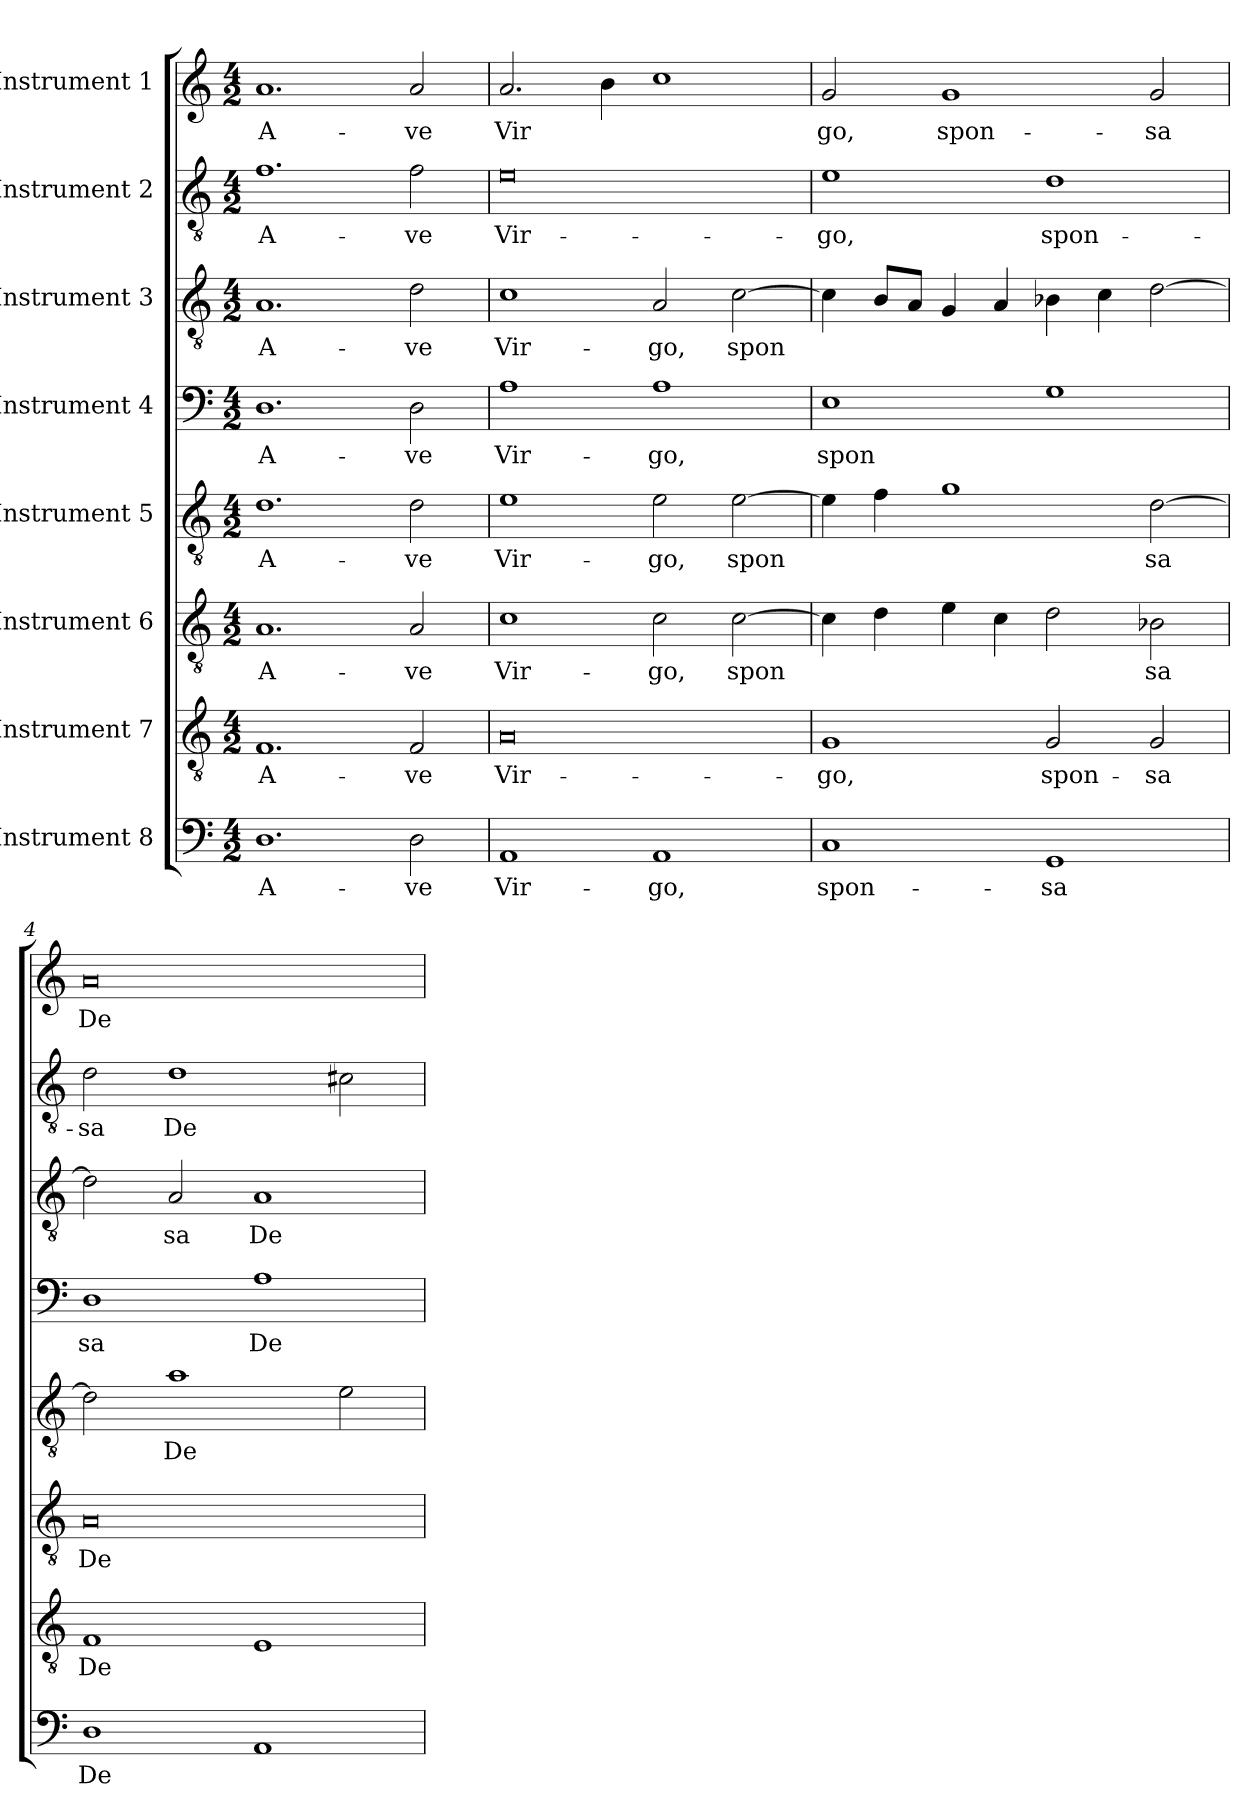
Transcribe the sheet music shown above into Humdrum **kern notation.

**kern	**text	**kern	**text	**kern	**text	**kern	**text	**kern	**text	**kern	**text	**kern	**text	**kern	**text
*part8	*part8	*part7	*part7	*part6	*part6	*part5	*part5	*part4	*part4	*part3	*part3	*part2	*part2	*part1	*part1
*staff8	*staff8	*staff7	*staff7	*staff6	*staff6	*staff5	*staff5	*staff4	*staff4	*staff3	*staff3	*staff2	*staff2	*staff1	*staff1
*I"Instrument 8	*	*I"Instrument 7	*	*I"Instrument 6	*	*I"Instrument 5	*	*I"Instrument 4	*	*I"Instrument 3	*	*I"Instrument 2	*	*I"Instrument 1	*
!!LO:PB:g=z
*stria5	*	*stria5	*	*stria5	*	*stria5	*	*stria5	*	*stria5	*	*stria5	*	*stria5	*
*clefF4	*	*clefGv2	*	*clefGv2	*	*clefGv2	*	*clefF4	*	*clefGv2	*	*clefGv2	*	*clefG2	*
*k[]	*	*k[]	*	*k[]	*	*k[]	*	*k[]	*	*k[]	*	*k[]	*	*k[]	*
*C:	*	*C:	*	*C:	*	*C:	*	*C:	*	*C:	*	*C:	*	*C:	*
*M4/2	*	*M4/2	*	*M4/2	*	*M4/2	*	*M4/2	*	*M4/2	*	*M4/2	*	*M4/2	*
=1	=1	=1	=1	=1	=1	=1	=1	=1	=1	=1	=1	=1	=1	=1	=1
!	!LO:LY:b:cj	!	!LO:LY:b:cj	!	!LO:LY:b:cj	!	!LO:LY:b:cj	!	!LO:LY:b:cj	!	!LO:LY:b:cj	!	!LO:LY:b:cj	!	!LO:LY:b:cj
1.D	A-	1.F	A-	1.A	A-	1.d	A-	1.D	A-	1.A	A-	1.f	A-	1.a	A-
!	!LO:LY:b:cj	!	!LO:LY:b:cj	!	!LO:LY:b:cj	!	!LO:LY:b:cj	!	!LO:LY:b:cj	!	!LO:LY:b:cj	!	!LO:LY:b:cj	!	!LO:LY:b:cj
2D\	-ve	2F/	-ve	2A/	-ve	2d\	-ve	2D\	-ve	2d\	-ve	2f\	-ve	2a/	-ve
=2	=2	=2	=2	=2	=2	=2	=2	=2	=2	=2	=2	=2	=2	=2	=2
!	!LO:LY:b:cj	!	!LO:LY:b:cj	!	!LO:LY:b:cj	!	!LO:LY:b:cj	!	!LO:LY:b:cj	!	!LO:LY:b:cj	!	!LO:LY:b:cj	!	!LO:LY:b:cj
1AA	Vir-	0A	Vir-	1c	Vir-	1e	Vir-	1A	Vir-	1c	Vir-	0e	Vir-	2.a/	Vir-
!	!	!	!	!	!	!	!	!	!	!	!	!	!	!	!LO:LY:b:cj
.	.	.	.	.	.	.	.	.	.	.	.	.	.	4b\	--
!	!LO:LY:b:cj	!	!	!	!LO:LY:b:cj	!	!LO:LY:b:cj	!	!LO:LY:b:cj	!	!LO:LY:b:cj	!	!	!	!LO:LY:b:cj
1AA	-go,	.	.	2c\	-go,	2e\	-go,	1A	-go,	2A/	-go,	.	.	1cc	--
!	!	!	!	!	!LO:LY:b:cj	!	!LO:LY:b:cj	!	!	!	!LO:LY:b:cj	!	!	!	!
.	.	.	.	[>2c\	spon-	[>2e\	spon-	.	.	[>2c\	spon-	.	.	.	.
=3	=3	=3	=3	=3	=3	=3	=3	=3	=3	=3	=3	=3	=3	=3	=3
!	!LO:LY:b:cj	!	!LO:LY:b:cj	!	!LO:LY:b:cj	!	!LO:LY:b:cj	!	!LO:LY:b:cj	!	!LO:LY:b:cj	!	!LO:LY:b:cj	!	!LO:LY:b:cj
1C	spon-	1G	-go,	4c\]	--	4e\]	--	1E	spon-	4c\]	--	1e	-go,	2g/	-go,
!	!	!	!	!	!LO:LY:b:cj	!	!LO:LY:b:cj	!	!	!	!LO:LY:b:cj	!	!	!	!
.	.	.	.	4d\	--	4f\	--	.	.	8B/L	--	.	.	.	.
!	!	!	!	!	!	!	!	!	!	!	!LO:LY:b:cj	!	!	!	!
.	.	.	.	.	.	.	.	.	.	8A/J	--	.	.	.	.
!	!	!	!	!	!LO:LY:b:cj	!	!LO:LY:b:cj	!	!	!	!LO:LY:b:cj	!	!	!	!LO:LY:b:cj
.	.	.	.	4e\	--	1g	--	.	.	4G/	--	.	.	1g	spon-
!	!	!	!	!	!LO:LY:b:cj	!	!	!	!	!	!LO:LY:b:cj	!	!	!	!
.	.	.	.	4c\	--	.	.	.	.	4A/	--	.	.	.	.
!	!LO:LY:b:cj	!	!LO:LY:b:cj	!	!LO:LY:b:cj	!	!	!	!LO:LY:b:cj	!	!LO:LY:b:cj	!	!LO:LY:b:cj	!	!
1GG	-sa	2G/	spon-	2d\	--	.	.	1G	--	4B-X\	--	1d	spon-	.	.
!	!	!	!	!	!	!	!	!	!	!	!LO:LY:b:cj	!	!	!	!
.	.	.	.	.	.	.	.	.	.	4c\	--	.	.	.	.
!	!	!	!LO:LY:b:cj	!	!LO:LY:b:cj	!	!LO:LY:b:cj	!	!	!	!LO:LY:b:cj	!	!	!	!LO:LY:b:cj
.	.	2G/	-sa	2B-X\	-sa	[>2d\	-sa	.	.	[>2d\	--	.	.	2g/	-sa
=4	=4	=4	=4	=4	=4	=4	=4	=4	=4	=4	=4	=4	=4	=4	=4
!	!LO:LY:b:cj	!	!LO:LY:b:cj	!	!LO:LY:b:cj	!	!LO:LY:b:cj	!	!LO:LY:b:cj	!	!LO:LY:b:cj	!	!LO:LY:b:cj	!	!LO:LY:b:cj
1D	De-	1F	De-	0A	De-	2d\]	.	1D	-sa	2d\]	--	2d\	-sa	0a	De-
!	!	!	!	!	!	!	!LO:LY:b:cj	!	!	!	!LO:LY:b:cj	!	!LO:LY:b:cj	!	!
.	.	.	.	.	.	1a	De-	.	.	2A/	-sa	1d	De-	.	.
!	!LO:LY:b:cj	!	!LO:LY:b:cj	!	!	!	!	!	!LO:LY:b:cj	!	!LO:LY:b:cj	!	!	!	!
1AA	--	1E	--	.	.	.	.	1A	De-	1A	De-	.	.	.	.
!	!	!	!	!	!	!	!LO:LY:b:cj	!	!	!	!	!	!LO:LY:b:cj	!	!
.	.	.	.	.	.	2e\	--	.	.	.	.	2c#X\	--	.	.
=	=	=	=	=	=	=	=	=	=	=	=	=	=	=	=
*-	*-	*-	*-	*-	*-	*-	*-	*-	*-	*-	*-	*-	*-	*-	*-
